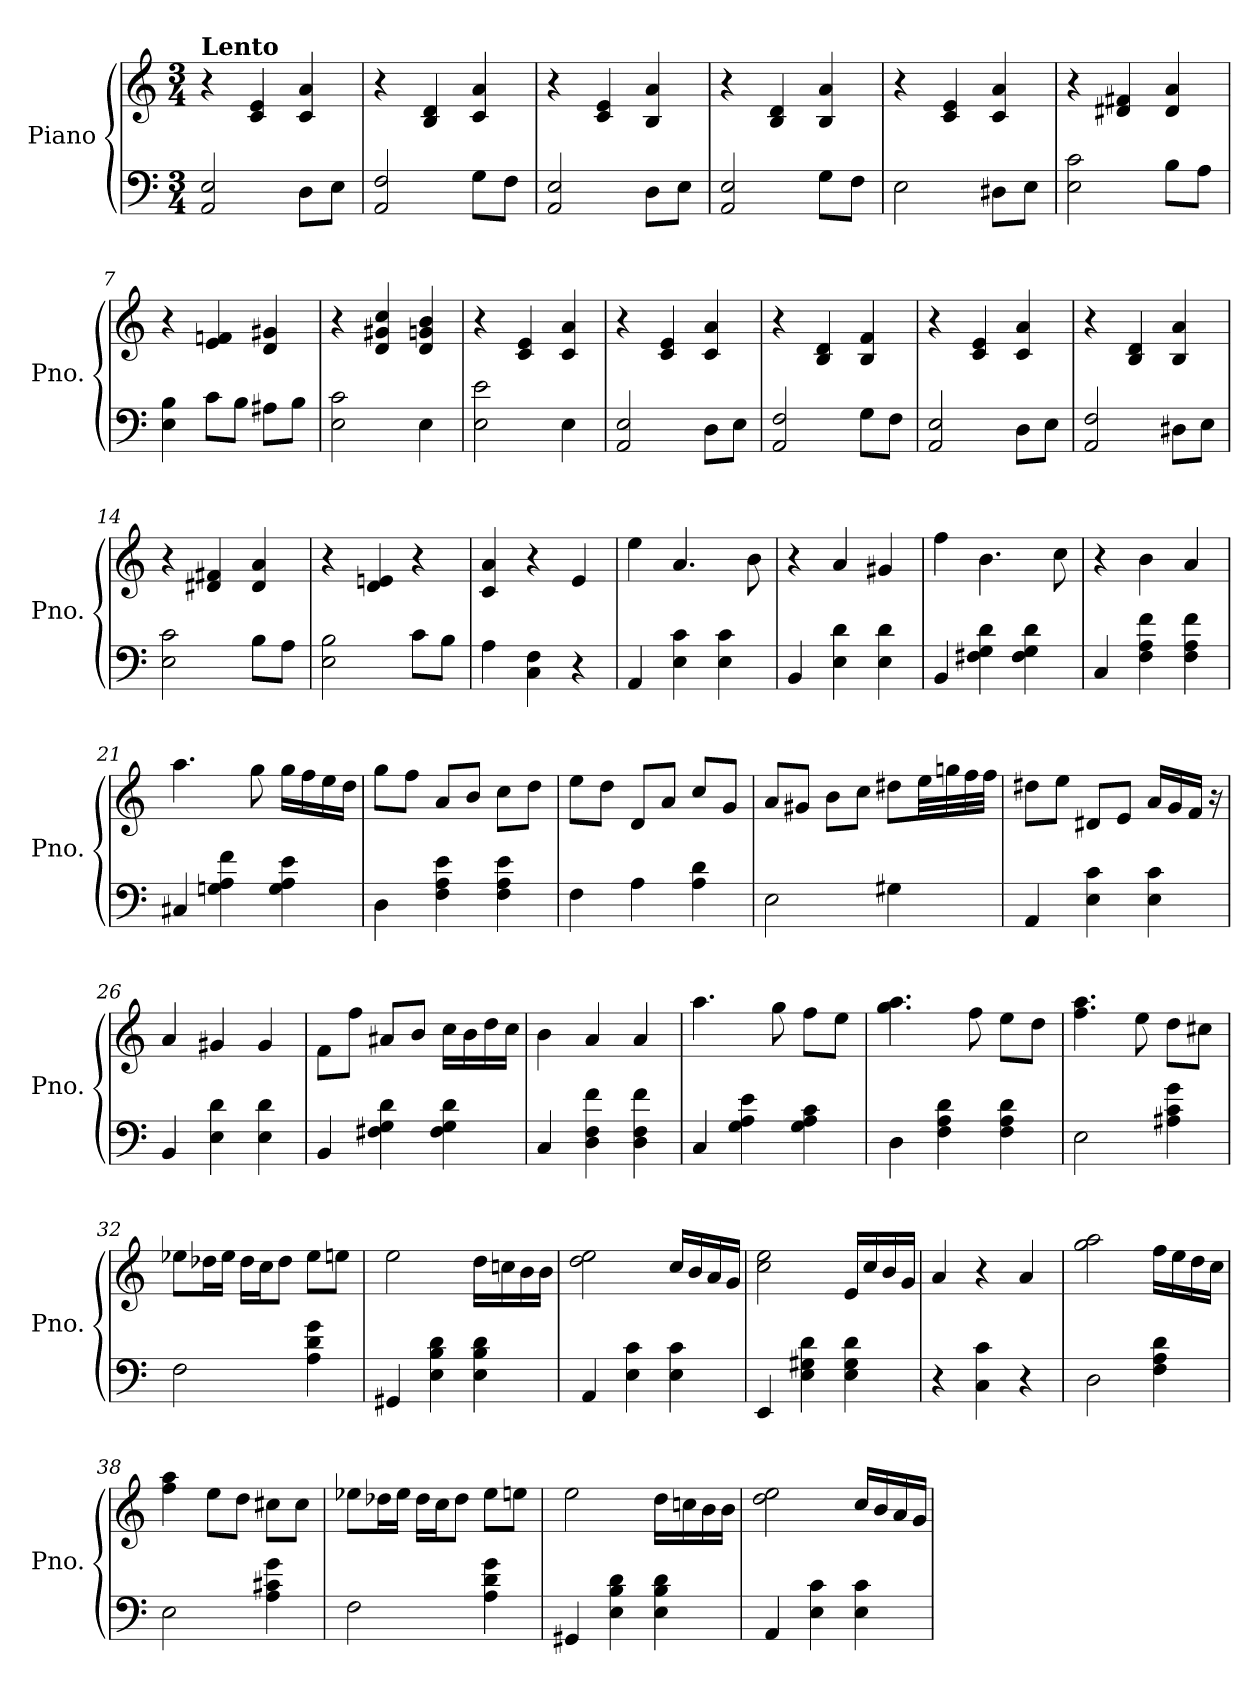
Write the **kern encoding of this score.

**kern	**kern
*part1	*part1
*staff2	*staff1
*I"Piano	*
*I'Pno.	*
*clefF4	*clefG2
*k[]	*k[]
*M3/4	*M3/4
=1	=1
!	!LO:TX:a:B:t=Lento
2AA/ 2E/	4r
.	4c/ 4e/
8D\L	4c/ 4a/
8E\J	.
=2	=2
2AA/ 2F/	4r
.	4B/ 4d/
8G\L	4c/ 4a/
8F\J	.
=3	=3
2AA/ 2E/	4r
.	4c/ 4e/
8D\L	4B/ 4a/
8E\J	.
=4	=4
2AA/ 2E/	4r
.	4B/ 4d/
8G\L	4B/ 4a/
8F\J	.
=5	=5
2E\	4r
.	4c/ 4e/
8D#X\L	4c/ 4a/
8E\J	.
=6	=6
2E\ 2c\	4r
.	4d#X/ 4f#X/
8B\L	4d#/ 4a/
8A\J	.
=7	=7
4E\ 4B\	4r
8c\L	4e/ 4fn/
8B\J	.
8A#X\L	4d/ 4g#X/
8B\J	.
=8	=8
2E\ 2c\	4r
.	4d/ 4g#X/ 4cc/
4E\	4d/ 4gn/ 4b/
!!LO:LB:g=z
=9	=9
2E\ 2e\	4r
.	4c/ 4e/
4E\	4c/ 4a/
=10	=10
2AA/ 2E/	4r
.	4c/ 4e/
8D\L	4c/ 4a/
8E\J	.
=11	=11
2AA/ 2F/	4r
.	4B/ 4d/
8G\L	4B/ 4f/
8F\J	.
=12	=12
2AA/ 2E/	4r
.	4c/ 4e/
8D\L	4c/ 4a/
8E\J	.
=13	=13
2AA/ 2F/	4r
.	4B/ 4d/
8D#X\L	4B/ 4a/
8E\J	.
=14	=14
2E\ 2c\	4r
.	4d#X/ 4f#X/
8B\L	4d#/ 4a/
8A\J	.
=15	=15
2E\ 2B\	4r
.	4d/ 4en/
8c\L	4r
8B\J	.
=16	=16
4A\	4c/ 4a/
4C\ 4F\	4r
4r	4e/
=17	=17
4AA/	4ee\
4E\ 4c\	4.a/
4E\ 4c\	.
.	8b\
!!LO:LB:g=z
=18	=18
4BB/	4r
4E\ 4d\	4a/
4E\ 4d\	4g#X/
=19	=19
4BB/	4ff\
4F#X\ 4G\ 4d\	4.b\
4F#\ 4G\ 4d\	.
.	8cc\
=20	=20
4C/	4r
4F\ 4A\ 4f\	4b\
4F\ 4A\ 4f\	4a/
=21	=21
4C#X/	4.aa\
4Gn\ 4A\ 4f\	.
.	8gg\
4G\ 4A\ 4e\	16gg\LL
.	16ff\
.	16ee\
.	16dd\JJ
=22	=22
4D\	8gg\L
.	8ff\J
4F\ 4A\ 4e\	8a/L
.	8b/J
4F\ 4A\ 4e\	8cc\L
.	8dd\J
=23	=23
4F\	8ee\L
.	8dd\J
4A\	8d/L
.	8a/J
4A\ 4d\	8cc/L
.	8g/J
!!LO:LB:g=z
=24	=24
2E\	8a/L
.	8g#X/J
.	8b\L
.	8cc\J
4G#X\	8dd#X\L
.	32ee\LL
.	32ggn\
.	32ff\
.	32ff\JJJ
=25	=25
4AA/	8dd#X\L
.	8ee\J
4E\ 4c\	8d#X/L
.	8e/J
4E\ 4c\	16a/LL
.	16g/
.	16f/JJ
.	16r
=26	=26
4BB/	4a/
4E\ 4d\	4g#X/
4E\ 4d\	4g#/
=27	=27
4BB/	8f\L
.	8ff\J
4F#X\ 4G\ 4d\	8a#X/L
.	8b/J
4F#\ 4G\ 4d\	16cc\LL
.	16b\
.	16dd\
.	16cc\JJ
=28	=28
4C/	4b\
4D\ 4F\ 4f\	4a/
4D\ 4F\ 4f\	4a/
=29	=29
4C/	4.aa\
4G\ 4A\ 4e\	.
.	8gg\
4G\ 4A\ 4c\	8ff\L
.	8ee\J
!!LO:LB:g=z
=30	=30
4D\	4.gg\ 4.aa\
4F\ 4A\ 4d\	.
.	8ff\
4F\ 4A\ 4d\	8ee\L
.	8dd\J
=31	=31
2E\	4.ff\ 4.aa\
.	8ee\
4A#X\ 4c\ 4g\	8dd\L
.	8cc#X\J
=32	=32
2F\	8ee-X\L
.	16dd-X\L
.	16ee-\JJ
.	16dd-\LL
.	16cc\J
.	8dd-\J
4A\ 4d\ 4g\	8ee-\L
.	8een\J
=33	=33
4GG#X/	2ee\
4E\ 4B\ 4d\	.
4E\ 4B\ 4d\	16dd\LL
.	16ccn\
.	16b\
.	16b\JJ
=34	=34
4AA/	2dd\ 2ee\
4E\ 4c\	.
4E\ 4c\	16cc/LL
.	16b/
.	16a/
.	16g/JJ
=35	=35
4EE/	2cc\ 2ee\
4E\ 4G#X\ 4d\	.
4E\ 4G#\ 4d\	16e/LL
.	16cc/
.	16b/
.	16g/JJ
!!LO:PB:g=z
=36	=36
4r	4a/
4C\ 4c\	4r
4r	4a/
=37	=37
2D\	2gg\ 2aa\
4F\ 4A\ 4d\	16ff\LL
.	16ee\
.	16dd\
.	16cc\JJ
=38	=38
2E\	4ff\ 4aa\
.	8ee\L
.	8dd\J
4A\ 4c#X\ 4g\	8cc#X\L
.	8cc#\J
=39	=39
2F\	8ee-X\L
.	16dd-X\L
.	16ee-\JJ
.	16dd-\LL
.	16cc\J
.	8dd-\J
4A\ 4d\ 4g\	8ee-\L
.	8een\J
=40	=40
4GG#X/	2ee\
4E\ 4B\ 4d\	.
4E\ 4B\ 4d\	16dd\LL
.	16ccn\
.	16b\
.	16b\JJ
=41	=41
4AA/	2dd\ 2ee\
4E\ 4c\	.
4E\ 4c\	16cc/LL
.	16b/
.	16a/
.	16g/JJ
=	=
*-	*-
